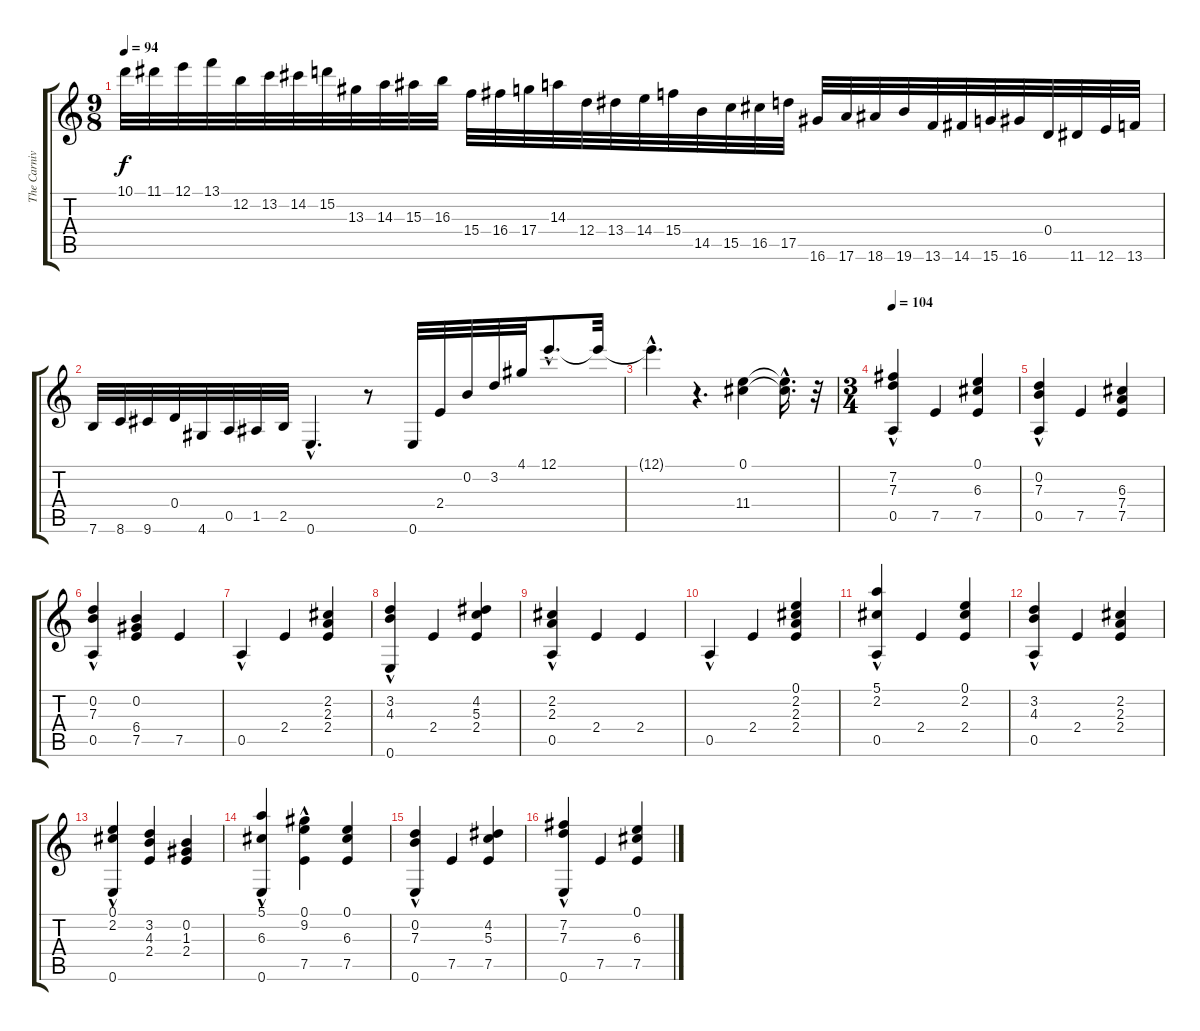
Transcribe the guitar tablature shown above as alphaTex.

\track ("The Carnival of Venice" "The Carniv") {instrument acousticguitarnylon}
\staff {score tabs}
\tuning (E4 B3 G3 D3 A2 E2) {hide}
\ts (9 8)
\tempo 94
\clef g2
\ks c
10.1.32{dy f} 11.1.32 12.1.32 13.1.32 12.2.32 13.2.32 14.2.32 15.2.32 13.3.32 14.3.32 15.3.32 16.3.32 15.4.32 16.4.32 17.4.32 14.3.32 12.4.32 13.4.32 14.4.32 15.4.32 14.5.32 15.5.32 16.5.32 17.5.32 16.6.32 17.6.32 18.6.32 19.6.32 13.6.32 14.6.32 15.6.32 16.6.32 0.4.32 11.6.32 12.6.32 13.6.32 |
7.6.32 8.6.32 9.6.32 0.4.32 4.6.32 0.5.32 1.5.32 2.5.32 0.6{hac}.4{d} r.8 0.6.32 2.4.32 0.2.32 3.2.32 4.1.32 12.1{hac}.8{d} 12.1{t}.32 |
12.1{hac t}.4{d} r.4{d} (0.1 11.4).4 (0.1{hac t} 11.4{hac t}).16{d} r.32 |
\ts (3 4)
\tempo 104
(7.2 7.3 0.5{hac}).4 7.5.4 (0.1 6.3 7.5).4 |
(0.2 7.3 0.5{hac}).4 7.5.4 (6.3 7.4 7.5).4 |
(0.2 7.3 0.5{hac}).4 (0.2 6.4 7.5).4 7.5.4 |
0.5{hac}.4 2.4.4 (2.2 2.3 2.4).4 |
(3.2 4.3 0.6{hac}).4 2.4.4 (4.2 5.3 2.4).4 |
(2.2 2.3 0.5{hac}).4 2.4.4 2.4.4 |
0.5{hac}.4 2.4.4 (0.1 2.2 2.3 2.4).4 |
(5.1 2.2 0.5{hac}).4 2.4.4 (0.1 2.2 2.4).4 |
(3.2 4.3 0.5{hac}).4 2.4.4 (2.2 2.3 2.4).4 |
(0.1 2.2 0.6{hac}).4 (3.2 4.3 2.4).4 (0.2 1.3 2.4).4 |
(5.1{hac} 6.3{hac} 0.6{hac}).4 (0.1 9.2{hac} 7.5).4 (0.1 6.3 7.5).4 |
(0.2 7.3 0.6{hac}).4 7.5.4 (4.2 5.3 7.5).4 |
(7.2 7.3 0.6{hac}).4 7.5.4 (0.1 6.3 7.5).4
